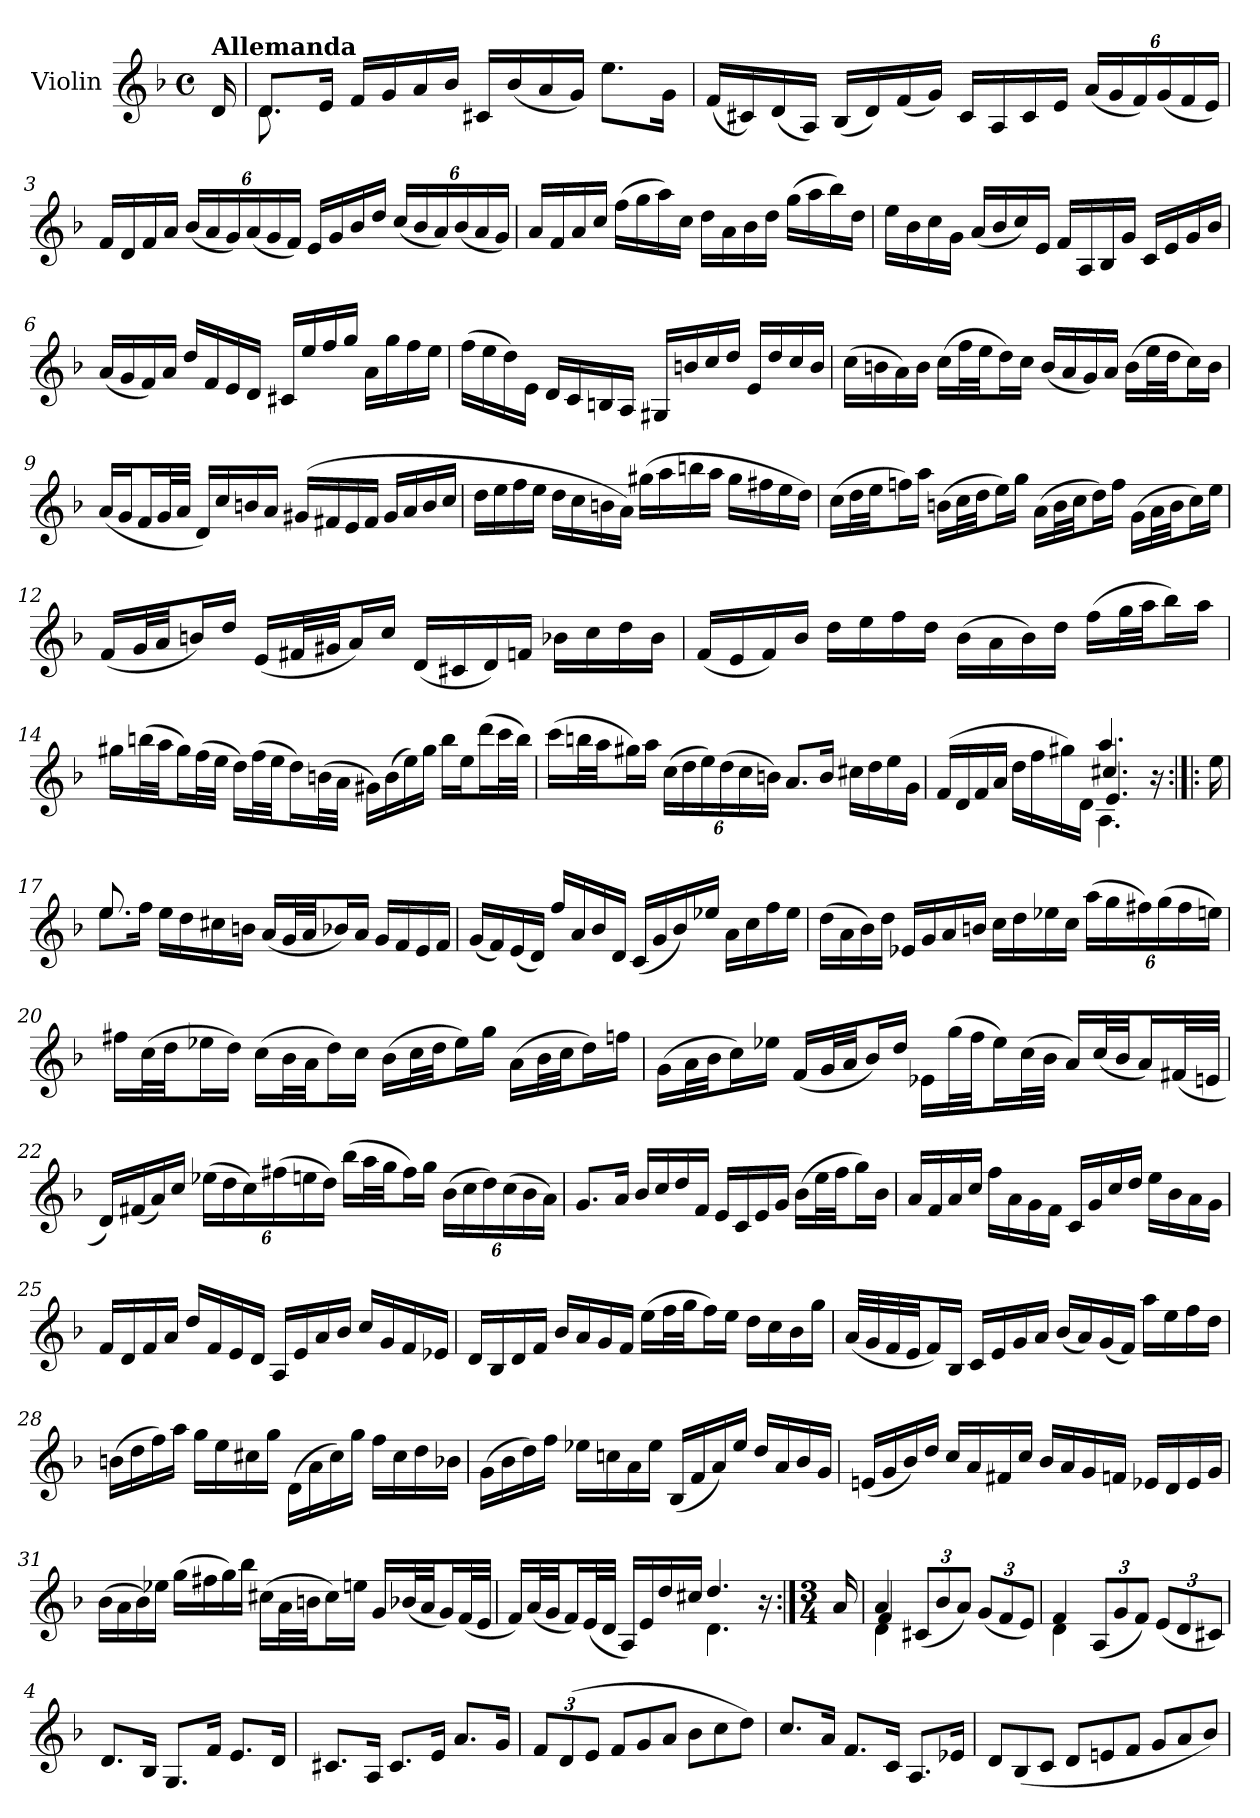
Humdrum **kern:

**kern
*part1
*staff1
*I"Violin
*I'Vln.
*clefG2
*k[b-]
*M4/4
*met(c)
=
!LO:TX:a:B:t=Allemanda
16d/
=1
*^
8.d/L	8.d\
16e/Jk	2ryy
16f/LL	.
16g/	.
16a/	.
16b-/JJ	.
16c#X/LL	.
(16b-/	.
16a/	.
16g/JJ)	4ryy
8.ee\L	.
16g\Jk	16ryy
*v	*v
=2
(16f/LL
16c#X/)
(16d/
16A/JJ)
(16B-/LL
16d/)
(16f/
16g/JJ)
16c#/LL
16A/
16c#/
16e/JJ
*Xbrackettup
(24a/LL
24g/
24f/)
(24g/
24f/
24e/JJ)
!!LO:LB:g=z
=3
16f/LL
16d/
16f/
16a/JJ
(24b-/LL
24a/
24g/)
(24a/
24g/
24f/JJ)
16e/LL
16g/
16b-/
16dd/JJ
(24cc/LL
24b-/
24a/)
(24b-/
24a/
24g/JJ)
=4
16a/LL
16f/
16a/
16cc/JJ
(16ff\LL
16gg\
16aa\)
16cc\JJ
16dd\LL
16a\
16b-\
16dd\JJ
(16gg\LL
16aa\
16bb-\)
16dd\JJ
=5
16ee\LL
16b-\
16cc\
16g\JJ
(16a/LL
16b-/
16cc/)
16e/JJ
16f/LL
16A/
16B-/
16g/JJ
16c/LL
16e/
16g/
16b-/JJ
!!LO:LB:g=z
=6
(16a/LL
16g/
16f/)
16a/JJ
16dd/LL
16f/
16e/
16d/JJ
16c#X/LL
16ee/
16ff/
16gg/JJ
16a\LL
16gg\
16ff\
16ee\JJ
=7
(16ff\LL
16ee\
16dd\)
16e\JJ
16d/LL
16c/
16Bn/
16A/JJ
16G#X/LL
16bn/
16cc/
16dd/JJ
16e/LL
16dd/
16cc/
16b/JJ
=8
(16cc\LL
16bn\
16a\)
16b\JJ
(16cc\LL
32ff\L
32ee\JJ
16dd\L)
16cc\JJ
(16b/LL
16a/
16g/)
16a/JJ
(16b\LL
32ee\L
32dd\JJ
16cc\L)
16b\JJ
!!LO:LB:g=z
=9
(16a/LL
16g/J
16f/L
32g/L
32a/JJJ
16d/LL)
16cc/
16bn/
16a/JJ
(16g#X/LL
16f#X/
16e/
16f#/JJ
16g#/LL
16a/
16b/
16cc/JJ
=10
16dd\LL
16ee\
16ff\
16ee\JJ
16dd\LL
16cc\
16bn\
16a\JJ)
(16gg#X\LL
16aa\
16bbn\
16aa\JJ
16gg#\LL
16ff#X\
16ee\
16dd\JJ)
=11
(16cc\LL
32dd\L
32ee\JJ
16ffn\L)
16aa\JJ
(16bn\LL
32cc\L
32dd\JJ
16ee\L)
16gg\JJ
(16a\LL
32b\L
32cc\JJ
16dd\L)
16ff\JJ
(16g\LL
32a\L
32b\JJ
16cc\L)
16ee\JJ
!!LO:LB:g=z
=12
(16f/LL
32g/L
32a/JJ
16bn/L)
16dd/JJ
(16e/LL
32f#X/L
32g#X/JJ
16a/L)
16cc/JJ
(16d/LL
16c#X/
16d/)
16fn/JJ
16b-X\LL
16cc\
16dd\
16b-\JJ
=13
(16f/LL
16e/
16f/)
16b-/JJ
16dd\LL
16ee\
16ff\
16dd\JJ
(16b-\LL
16a\
16b-\)
16dd\JJ
(16ff\LL
32gg\L
32aa\JJ
16bb-\L)
16aa\JJ
!!LO:LB:g=z
=14
16gg#X\LL
(32bbn\L
32aa\JJ
16gg#\L)
(32ff\L
32ee\JJJ
16dd\LL)
(32ff\L
32ee\JJ
16dd\L)
(32bn\L
32a\JJJ
16g#X\LL)
(16b\
16ee\)
16gg#\JJ
16bb\LL
16ee\J
(16ddd\L
32ccc\L
32bb\JJJ)
=15
(16ccc\LL
32bbn\L
32aa\JJ
16gg#X\L)
16aa\JJ
(24cc\LL
24dd\
24ee\)
(24dd\
24cc\
24bn\JJ)
8.a/L
16b/Jk
16cc#X\LL
16dd\
16ee\
16g\JJ
=16
*^
*	*^
*	*	*^
(16f/LL	2ryy	2ryy	2ryy
16d/	.	.	.
16f/	.	.	.
16a/JJ	.	.	.
16dd\LL	.	.	.
16ff\	.	.	.
16gg#X\)	.	.	.
16d\JJ	.	.	.
4.aa/	4.A\	4.cc#X/	4.e/
16r	16ryy	16ryy	16ryy
*v	*v	*v	*v
!!LO:LB:g=z
=16X1:|!|:
16ee\
=17
*^
8.ee\L	8.ee/
16ff\Jk	2ryy
16ee\LL	.
16dd\	.
16cc#X\	.
16bn\JJ	.
(16a/LL	.
32g/L	.
32a/JJ	.
16b-X/L)	.
16a/JJ	4ryy
16g/LL	.
16f/	.
16e/	.
16f/JJ	16ryy
*v	*v
=18
(16g/LL
16f/)
(16e/
16d/JJ)
16ff/LL
16a/
16b-/
16d/JJ
(16c/LL
16g/
16b-/)
16ee-X/JJ
16a\LL
16cc\
16ff\
16ee-\JJ
=19
(16dd\LL
16a\
16b-\)
16dd\JJ
16e-X/LL
16g/
16a/
16bn/JJ
16cc\LL
16dd\
16ee-X\
16cc\JJ
(24aa\LL
24gg\
24ff#X\)
(24gg\
24ff#\
24een\JJ)
!!LO:LB:g=z
=20
16ff#X\LL
(32cc\L
32dd\JJ
16ee-X\L
16dd\JJ)
(16cc\LL
32b-\L
32a\JJ
16dd\L)
16cc\JJ
(16b-\LL
32cc\L
32dd\JJ
16ee-\L)
16gg\JJ
(16a\LL
32b-\L
32cc\JJ
16dd\L)
16ffn\JJ
=21
(16g\LL
32a\L
32b-\JJ
16cc\L)
16ee-X\JJ
(16f/LL
32g/L
32a/JJ
16b-/L)
16dd/JJ
16e-X\LL
(32gg\L
32ff\JJ
16ee-\L)
(32cc\L
32b-\JJJ
16a/LL)
(32cc/L
32b-/JJ
16a/L)
(32f#X/L
32en/JJJ
!!LO:LB:g=z
=22
16d/LL)
(16f#X/
16a/)
16cc/JJ
(24ee-X\LL
24dd\
24cc\)
(24ff#X\
24een\
24dd\JJ)
(16bb-\LL
32aa\L
32gg\JJ
16ff#\L)
16gg\JJ
(24b-\LL
24cc\
24dd\)
(24cc\
24b-\
24a\JJ)
=23
8.g/L
16a/Jk
16b-/LL
16cc/
16dd/
16f/JJ
16e/LL
16c/
16e/
16g/JJ
(16b-\LL
32ee\L
32ff\JJ
16gg\L)
16b-\JJ
=24
16a/LL
16f/
16a/
16cc/JJ
16ff\LL
16a\
16g\
16f\JJ
16c/LL
16g/
16cc/
16dd/JJ
16ee\LL
16b-\
16a\
16g\JJ
!!LO:LB:g=z
=25
16f/LL
16d/
16f/
16a/JJ
16dd/LL
16f/
16e/
16d/JJ
16A/LL
16e/
16a/
16b-/JJ
16cc/LL
16g/
16f/
16e-X/JJ
=26
16d/LL
16B-/
16d/
16f/JJ
16b-/LL
16a/
16g/
16f/JJ
(16ee\LL
32ff\L
32gg\JJ
16ff\L)
16ee\JJ
16dd\LL
16cc\
16b-\
16gg\JJ
!!LO:LB:g=z
=27
(32a/LLL
32g/
32f/
32e/JJ
16f/L)
16B-/JJ
16c/LL
16e/
16g/
16a/JJ
(16b-/LL
16a/)
(16g/
16f/JJ)
16aa\LL
16ee\
16ff\
16dd\JJ
=28
(16bn\LL
16dd\
16ff\)
16aa\JJ
16gg\LL
16ee\
16cc#X\
16gg\JJ
(16d\LL
16a\
16cc#\)
16gg\JJ
16ff\LL
16cc#\
16dd\
16b-X\JJ
=29
(16g\LL
16b-\
16dd\)
16ff\JJ
16ee-X\LL
16ccn\
16a\
16ee-\JJ
(16B-/LL
16f/
16a/)
16ee-/JJ
16dd/LL
16a/
16b-/
16g/JJ
!!LO:LB:g=z
=30
(16en/LL
16g/
16b-/)
16dd/JJ
16cc/LL
16a/
16f#X/
16cc/JJ
16b-/LL
16a/
16g/
16fn/JJ
16e-X/LL
16d/
16e-/
16g/JJ
=31
(16b-\LL
16a\
16b-\)
16ee-X\JJ
(16gg\LL
16ff#X\
16gg\)
16bb-\JJ
(16cc#X\LL
32a\L
32bn\JJ
16cc#\L)
16een\JJ
16g/LL
(32b-X/L
32a/JJ
16g/L)
(32f/L
32e/JJJ
=32
*^
16f/LL)	2ryy
(32a/L	.
32g/JJ	.
16f/L)	.
(32e/L	.
32d/JJJ	.
16A/LL)	.
16e/	.
16dd/	.
16cc#X/JJ	.
4.dd/	4.d\
16r	16ryy
*v	*v
!!LO:PB:g=z
=1:|!
*M3/4
*^
!LO:TX:a:B:t=Corrente	!
*v	*v
16a/
=2
*^
*	*^
4a/	4d\	4f/
(12c#X/L	2ryy	2ryy
12b-/	.	.
12a/J)	.	.
(12g/L	.	.
12f/	.	.
12e/J)	.	.
*	*v	*v
=3	=3
4f/	4d\
(12A/L	2ryy
12g/	.
12f/J)	.
(12e/L	.
12d/	.
12c#X/J)	.
*v	*v
=4
8.d/L
16B-/Jk
8.G/L
16f/Jk
8.e/L
16d/Jk
=5
8.c#X/L
16A/Jk
8.c#/L
16e/Jk
8.a/L
16g/Jk
!!LO:LB:g=z
=6
12f/L
(12d/
12e/J
*Xtuplet
12f/L
12g/
12a/J
12b-\L
12cc\
12dd\J)
=7
8.cc/L
16a/Jk
8.f/L
16c/Jk
8.A/L
16e-X/Jk
=8
12d/L
(12B-/
12c/J
12d/L
12en/
12f/J
12g/L
12a/
12b-/J)
=
*-
